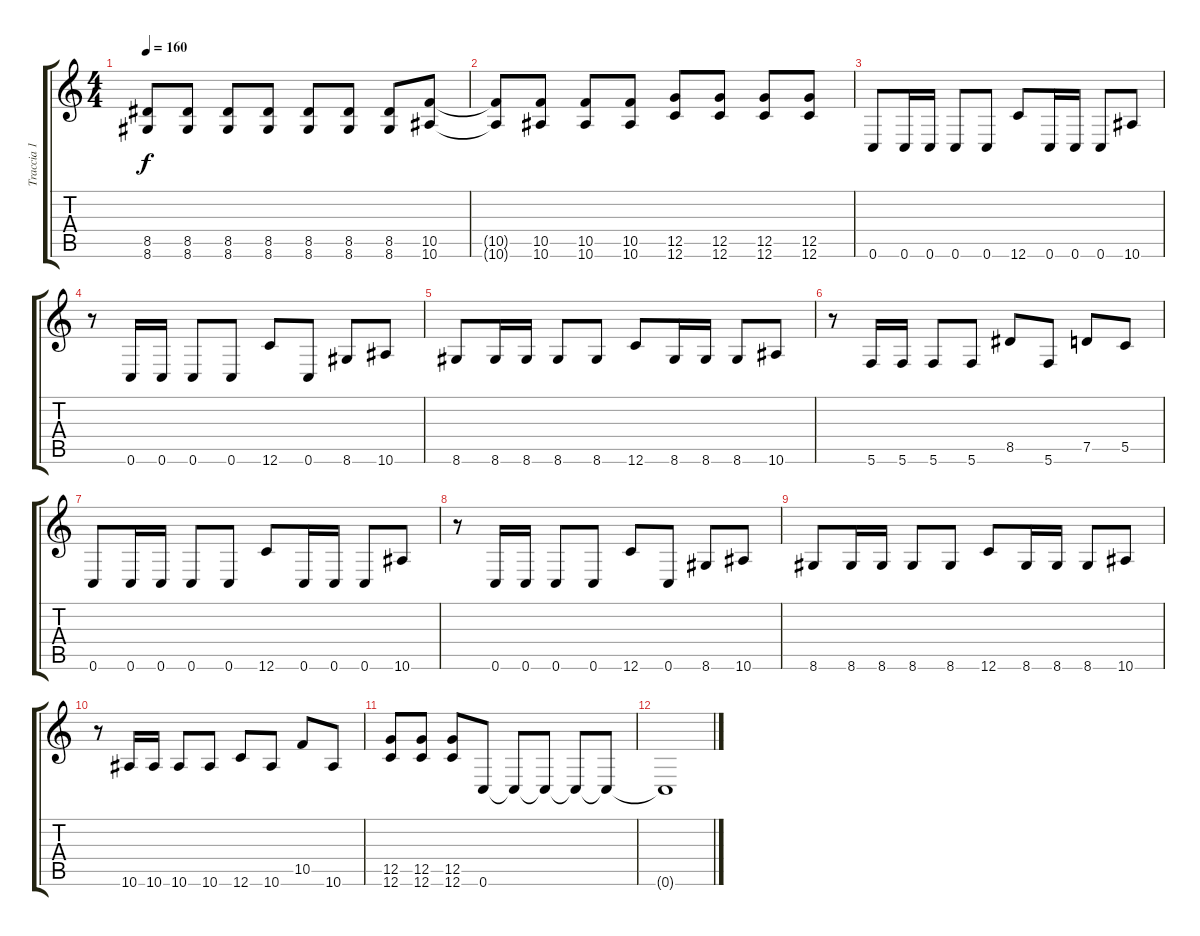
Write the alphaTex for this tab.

\track ("Traccia 1" "Traccia 1") {instrument distortionguitar}
\staff {score tabs}
\tuning (D4 A3 F3 C3 G2 C2) {hide}
\ts (4 4)
\tempo 160
\clef g2
\ks c
(8.5 8.6).8{dy f} (8.5 8.6).8 (8.5 8.6).8 (8.5 8.6).8 (8.5 8.6).8 (8.5 8.6).8 (8.5 8.6).8 (10.5 10.6).8 |
(10.5{t} 10.6{t}).8 (10.5 10.6).8 (10.5 10.6).8 (10.5 10.6).8 (12.5 12.6).8 (12.5 12.6).8 (12.5 12.6).8 (12.5 12.6).8 |
0.6.8 0.6.16 0.6.16 0.6.8 0.6.8 12.6.8 0.6.16 0.6.16 0.6.8 10.6.8 |
r.8 0.6.16 0.6.16 0.6.8 0.6.8 12.6.8 0.6.8 8.6.8 10.6.8 |
8.6.8 8.6.16 8.6.16 8.6.8 8.6.8 12.6.8 8.6.16 8.6.16 8.6.8 10.6.8 |
r.8 5.6.16 5.6.16 5.6.8 5.6.8 8.5.8 5.6.8 7.5.8 5.5.8 |
0.6.8 0.6.16 0.6.16 0.6.8 0.6.8 12.6.8 0.6.16 0.6.16 0.6.8 10.6.8 |
r.8 0.6.16 0.6.16 0.6.8 0.6.8 12.6.8 0.6.8 8.6.8 10.6.8 |
8.6.8 8.6.16 8.6.16 8.6.8 8.6.8 12.6.8 8.6.16 8.6.16 8.6.8 10.6.8 |
r.8 10.6.16 10.6.16 10.6.8 10.6.8 12.6.8 10.6.8 10.5.8 10.6.8 |
(12.5 12.6).8 (12.5 12.6).8 (12.5 12.6).8 0.6.8 0.6{t}.8 0.6{t}.8 0.6{t}.8 0.6{t}.8 |
0.6{t}.1
